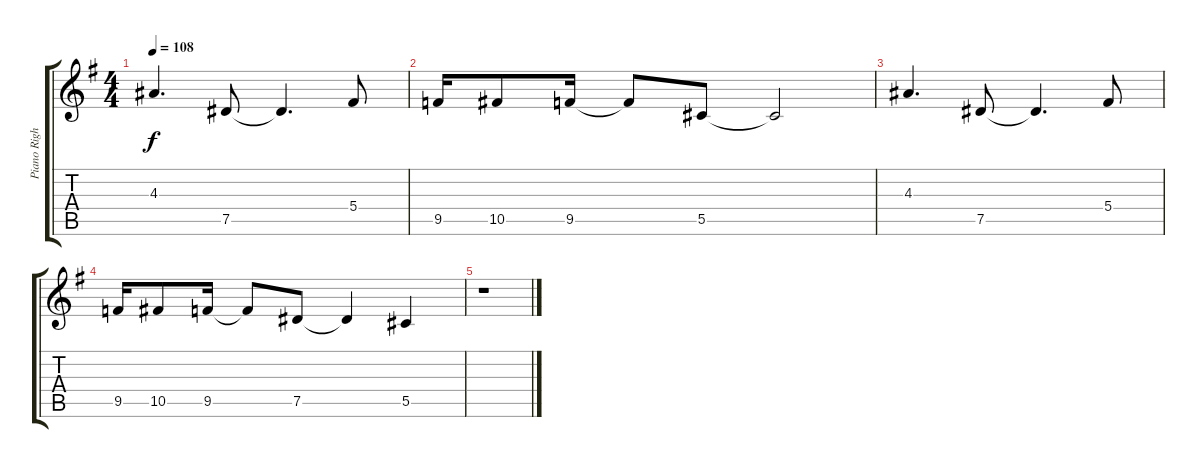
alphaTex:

\track ("Piano Right" "Piano Righ") {instrument acousticgrandpiano}
\staff {score tabs}
\tuning (Eb5 Bb4 Gb4 Db4 Ab3 Eb3) {hide}
\ts (4 4)
\tempo 108
\clef g2
\ks g
4.3.4{d dy f} 7.5.8 7.5{t}.4{d} 5.4.8 |
9.5.16 10.5.8 9.5.16 9.5{t}.8 5.5.8 5.5{t}.2 |
4.3.4{d} 7.5.8 7.5{t}.4{d} 5.4.8 |
9.5.16 10.5.8 9.5.16 9.5{t}.8 7.5.8 7.5{t}.4 5.5.4 |
r.1
